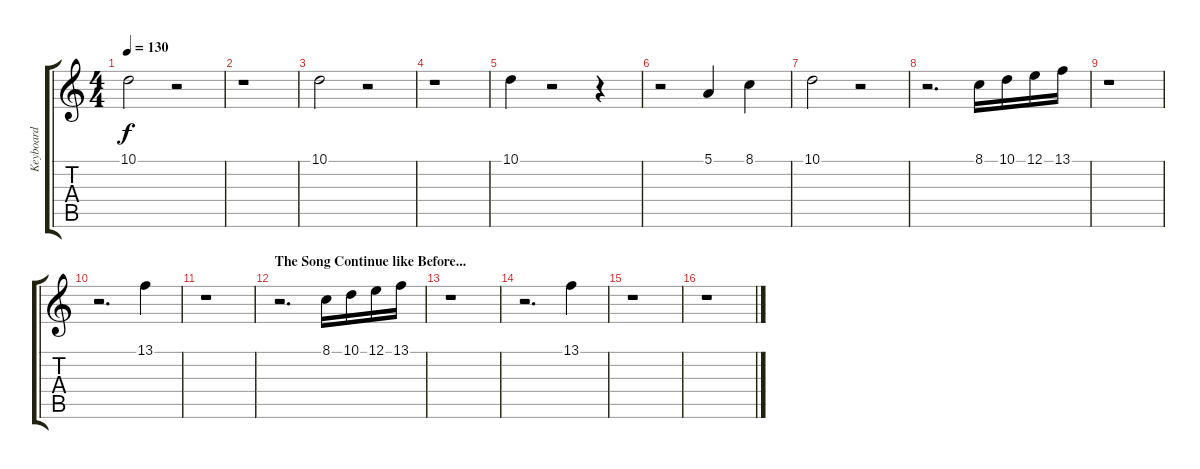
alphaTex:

\track ("Keyboard" "Keyboard") {instrument stringensemble1}
\staff {score tabs}
\tuning (E4 B3 G3 D3 A2 E2) {hide}
\ts (4 4)
\tempo 130
\clef g2
\ks c
10.1.2{dy f} r.2 |
r.1 |
10.1.2 r.2 |
r.1 |
10.1.4 r.2 r.4 |
r.2 5.1.4 8.1.4 |
10.1.2 r.2 |
r.2{d} 8.1.16 10.1.16 12.1.16 13.1.16 |
r.1 |
r.2{d} 13.1.4 |
r.1 |
\section ("" "The Song Continue like Before...")
r.2{d} 8.1.16 10.1.16 12.1.16 13.1.16 |
r.1 |
r.2{d} 13.1.4 |
r.1 |
r.1
